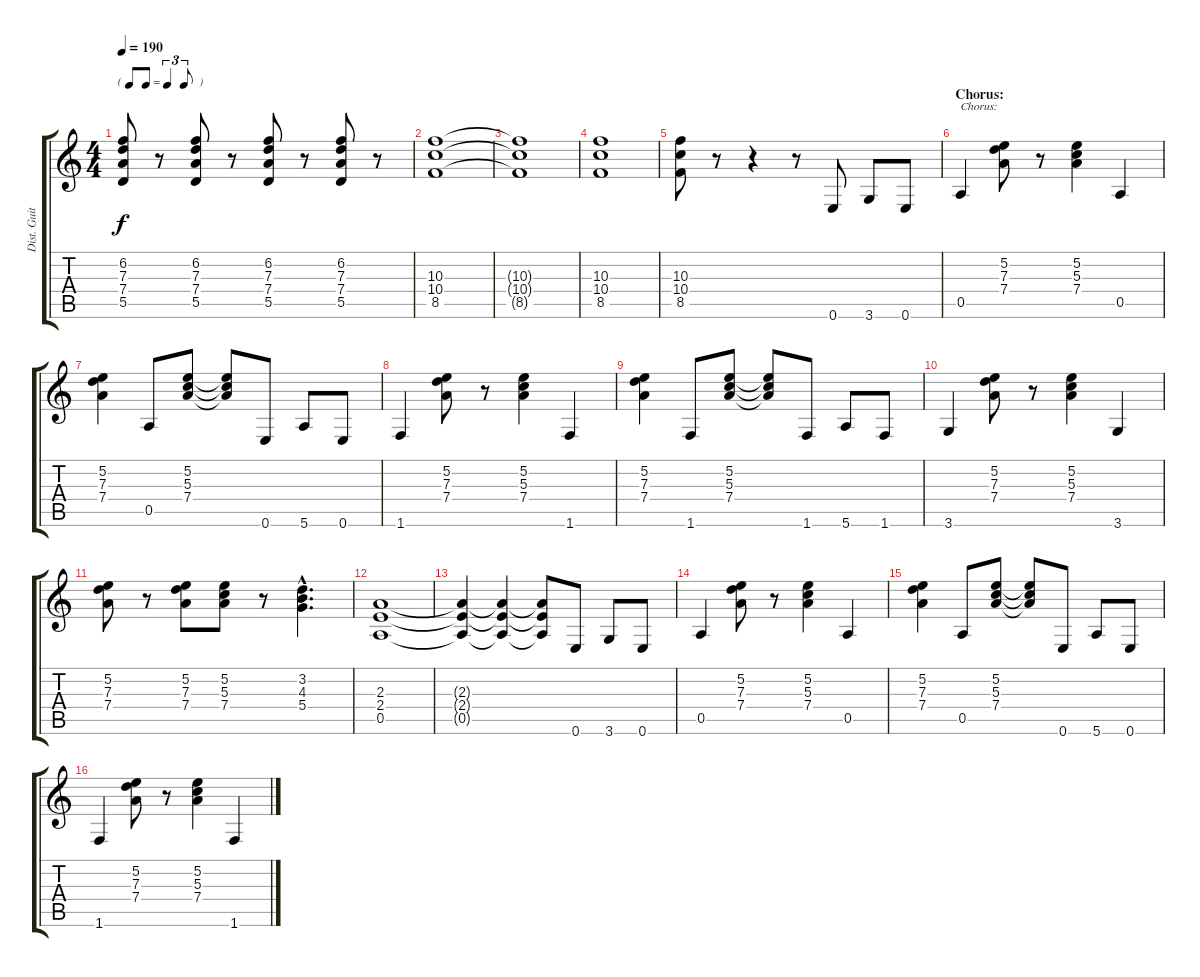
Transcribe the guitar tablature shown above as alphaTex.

\track ("Dist. Guitar 1" "Dist. Guit") {instrument overdrivenguitar}
\staff {score tabs}
\tuning (E4 B3 G3 D3 A2 E2) {hide}
\ts (4 4)
\tf triplet8th
\tempo 190
\clef g2
\ks c
(6.2 7.3 7.4 5.5).8{dy f} r.8 (6.2 7.3 7.4 5.5).8 r.8 (6.2 7.3 7.4 5.5).8 r.8 (6.2 7.3 7.4 5.5).8 r.8 |
(10.3 10.4 8.5).1 |
(10.3{t} 10.4{t} 8.5{t}).1 |
(10.3 10.4 8.5).1 |
(10.3 10.4 8.5).8 r.8 r.4 r.8 0.6.8 3.6.8 0.6.8 |
\section ("" "Chorus:")
0.5.4{txt "Chorus:"} (5.2 7.3 7.4).8 r.8 (5.2 5.3 7.4).4 0.5.4 |
(5.2 7.3 7.4).4 0.5.8 (5.2 5.3 7.4).8 (5.2{t} 5.3{t} 7.4{t}).8 0.6.8 5.6.8 0.6.8 |
1.6.4 (5.2 7.3 7.4).8 r.8 (5.2 5.3 7.4).4 1.6.4 |
(5.2 7.3 7.4).4 1.6.8 (5.2 5.3 7.4).8 (5.2{t} 5.3{t} 7.4{t}).8 1.6.8 5.6.8 1.6.8 |
3.6.4 (5.2 7.3 7.4).8 r.8 (5.2 5.3 7.4).4 3.6.4 |
(5.2 7.3 7.4).8 r.8 (5.2 7.3 7.4).8 (5.2 5.3 7.4).8 r.8 (3.2{hac} 4.3{hac} 5.4{hac}).4{d} |
(2.3 2.4 0.5).1 |
(2.3{t} 2.4{t} 0.5{t}).4 (2.3{t} 2.4{t} 0.5{t}).4 (2.3{t} 2.4{t} 0.5{t}).8 0.6.8 3.6.8 0.6.8 |
0.5.4 (5.2 7.3 7.4).8 r.8 (5.2 5.3 7.4).4 0.5.4 |
(5.2 7.3 7.4).4 0.5.8 (5.2 5.3 7.4).8 (5.2{t} 5.3{t} 7.4{t}).8 0.6.8 5.6.8 0.6.8 |
1.6.4 (5.2 7.3 7.4).8 r.8 (5.2 5.3 7.4).4 1.6.4
